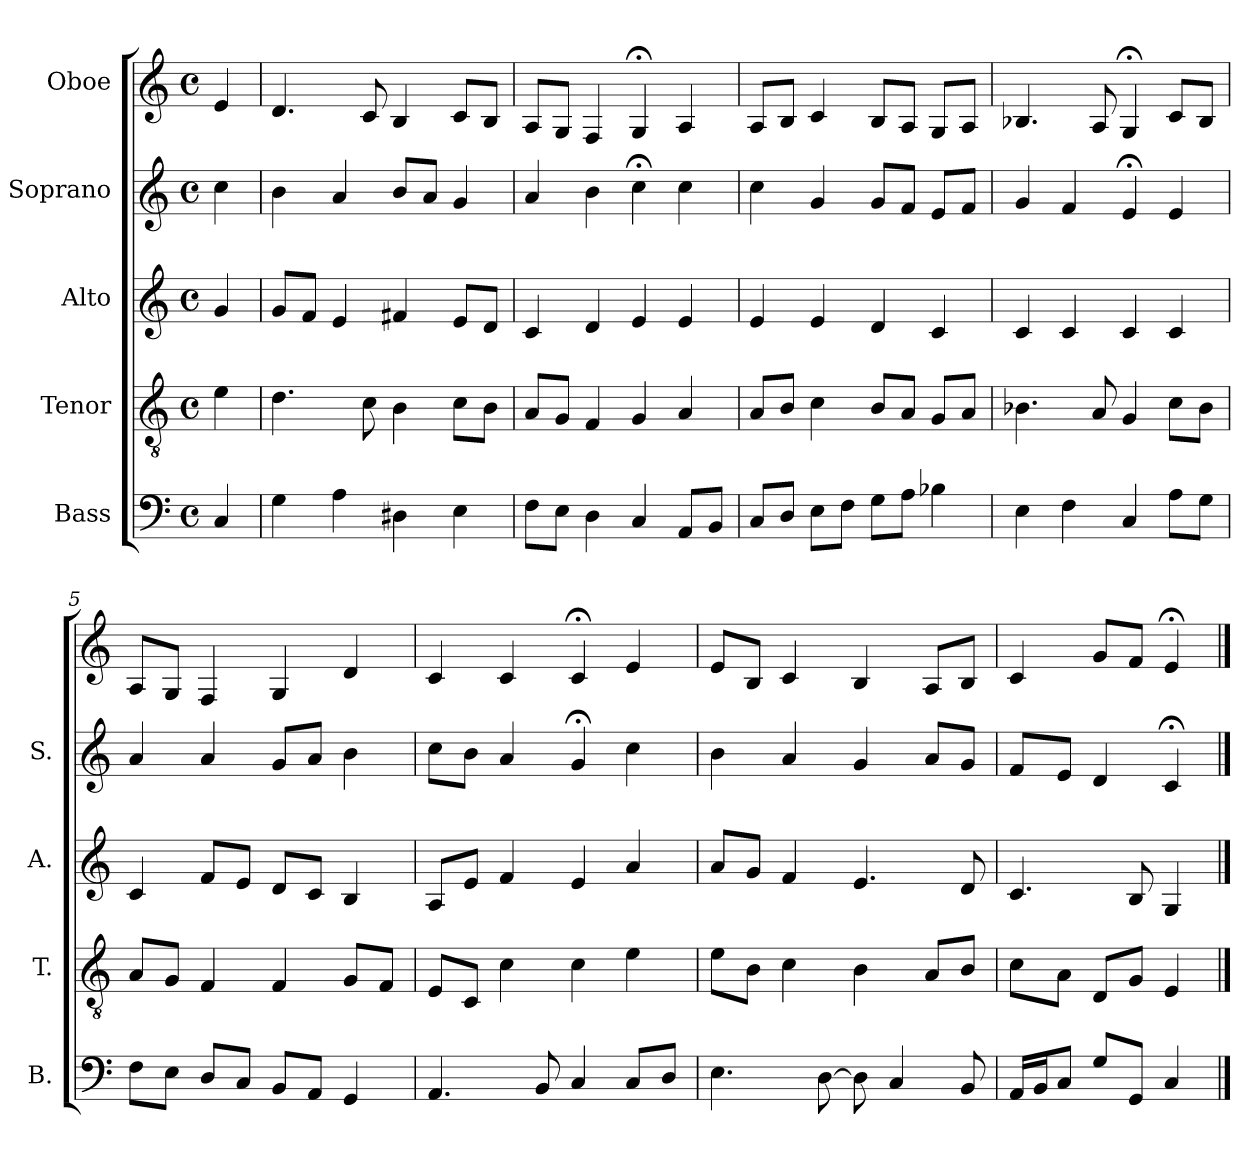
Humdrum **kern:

**kern	**kern	**kern	**kern	**kern
*part5	*part4	*part3	*part2	*part1
*staff5	*staff4	*staff3	*staff2	*staff1
*I"Bass	*I"Tenor	*I"Alto	*I"Soprano	*I"Oboe
*I'B.	*I'T.	*I'A.	*I'S.	*
*clefF4	*clefGv2	*clefG2	*clefG2	*clefG2
*k[]	*k[]	*k[]	*k[]	*k[]
*C:	*C:	*C:	*C:	*C:
*M4/4	*M4/4	*M4/4	*M4/4	*M4/4
*met(c)	*met(c)	*met(c)	*met(c)	*met(c)
=	=	=	=	=
4C/	4e\	4g/	4cc\	4e/
=1	=1	=1	=1	=1
4G\	4.d\	8g/L	4b\	4.d/
.	.	8f/J	.	.
4A\	.	4e/	4a/	.
.	8c\	.	.	8c/
4D#X\	4B\	4f#X/	8b/L	4B/
.	.	.	8a/J	.
4E\	8c\L	8e/L	4g/	8c/L
.	8B\J	8d/J	.	8B/J
=2	=2	=2	=2	=2
8F\L	8A/L	4c/	4a/	8A/L
8E\J	8G/J	.	.	8G/J
4D\	4F/	4d/	4b\	4F/
4C/	4G/	4e/	4cc;<\	4G;</
8AA/L	4A/	4e/	4cc\	4A/
8BB/J	.	.	.	.
=3	=3	=3	=3	=3
8C/L	8A/L	4e/	4cc\	8A/L
8D/J	8B/J	.	.	8B/J
8E\L	4c\	4e/	4g/	4c/
8F\J	.	.	.	.
8G\L	8B/L	4d/	8g/L	8B/L
8A\J	8A/J	.	8f/J	8A/J
4B-X\	8G/L	4c/	8e/L	8G/L
.	8A/J	.	8f/J	8A/J
=4	=4	=4	=4	=4
4E\	4.B-X\	4c/	4g/	4.B-X/
4F\	.	4c/	4f/	.
.	8A/	.	.	8A/
4C/	4G/	4c/	4e;</	4G;</
8A\L	8c\L	4c/	4e/	8c/L
8G\J	8B-\J	.	.	8B-/J
!!LO:LB:g=z
=5	=5	=5	=5	=5
8F\L	8A/L	4c/	4a/	8A/L
8E\J	8G/J	.	.	8G/J
8D/L	4F/	8f/L	4a/	4F/
8C/J	.	8e/J	.	.
8BB/L	4F/	8d/L	8g/L	4G/
8AA/J	.	8c/J	8a/J	.
4GG/	8G/L	4B/	4b\	4d/
.	8F/J	.	.	.
=6	=6	=6	=6	=6
4.AA/	8E/L	8A/L	8cc\L	4c/
.	8C/J	8e/J	8b\J	.
.	4c\	4f/	4a/	4c/
8BB/	.	.	.	.
4C/	4c\	4e/	4g;</	4c;</
8C/L	4e\	4a/	4cc\	4e/
8D/J	.	.	.	.
=7	=7	=7	=7	=7
4.E\	8e\L	8a/L	4b\	8e/L
.	8B\J	8g/J	.	8B/J
.	4c\	4f/	4a/	4c/
[8D\	.	.	.	.
8D\]	4B\	4.e/	4g/	4B/
4C/	.	.	.	.
.	8A/L	.	8a/L	8A/L
8BB/	8B/J	8d/	8g/J	8B/J
=8	=8	=8	=8	=8
16AA/LL	8c\L	4.c/	8f/L	4c/
16BB/J	.	.	.	.
8C/J	8A\J	.	8e/J	.
8G/L	8D/L	.	4d/	8g/L
8GG/J	8G/J	8B/	.	8f/J
4C/	4E/	4G/	4c;</	4e;</
==	==	==	==	==
*-	*-	*-	*-	*-
